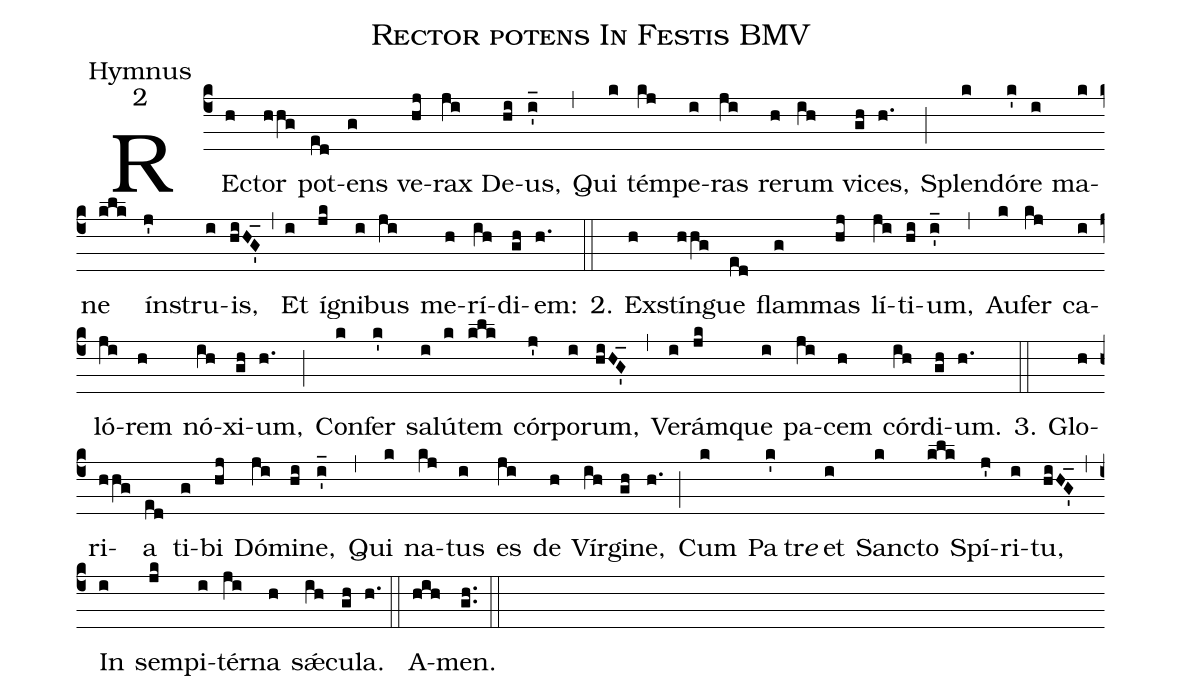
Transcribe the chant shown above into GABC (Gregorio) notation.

name:Rector potens In Festis BMV;
office-part:Hymnus;
mode:2;
%%
(c4)REc(h)tor(hhg) pot(ed)ens(g) ve(hj)rax(ji) De(hi)us,(i'_) (,)
Qui(k) tém(kj)pe(i)ras(ji) re(h)rum(ih) vi(gh)ces,(h.) (;)
Splen(k)dó(k')re(i) ma(k)ne(klk) ín(j')stru(i)is,(hiHG'_) (,)
Et(i) í(jk)gni(i)bus(ji) me(h)rí(ih)di(gh)em:(h.) (::)

2. Ex(h)stín(hhg)gue(ed) flam(g)mas(hj) lí(ji)ti(hi)um,(i'_) (,)
Au(k)fer(kj) ca(i)ló(ji)rem(h) nó(ih)xi(gh)um,(h.) (;)
Con(k)fer(k') sa(i)lú(k)tem(klk) cór(j')po(i)rum,(hiHG'_) (,)
Ve(i)rám(jk)que(i) pa(ji)cem(h) cór(ih)di(gh)um.(h.) (::)

3. Glo(h)ri(hhg)a(ed) ti(g)bi(hj) Dó(ji)mi(hi)ne,(i'_) (,)
Qui(k) na(kj)tus(i) es(ji) de(h) Vír(ih)gi(gh)ne,(h.) (;)
Cum(k) Pa(k')tr<i>e</i>() et(i) Sanc(k)to(klk) Spí(j')ri(i)tu,(hiHG'_) (,)
In(i) sem(jk)pi(i)tér(ji)na(h) sǽ(ih)cu(gh)la.(h.) (::)
A(hih)men.(gh..) (::)
